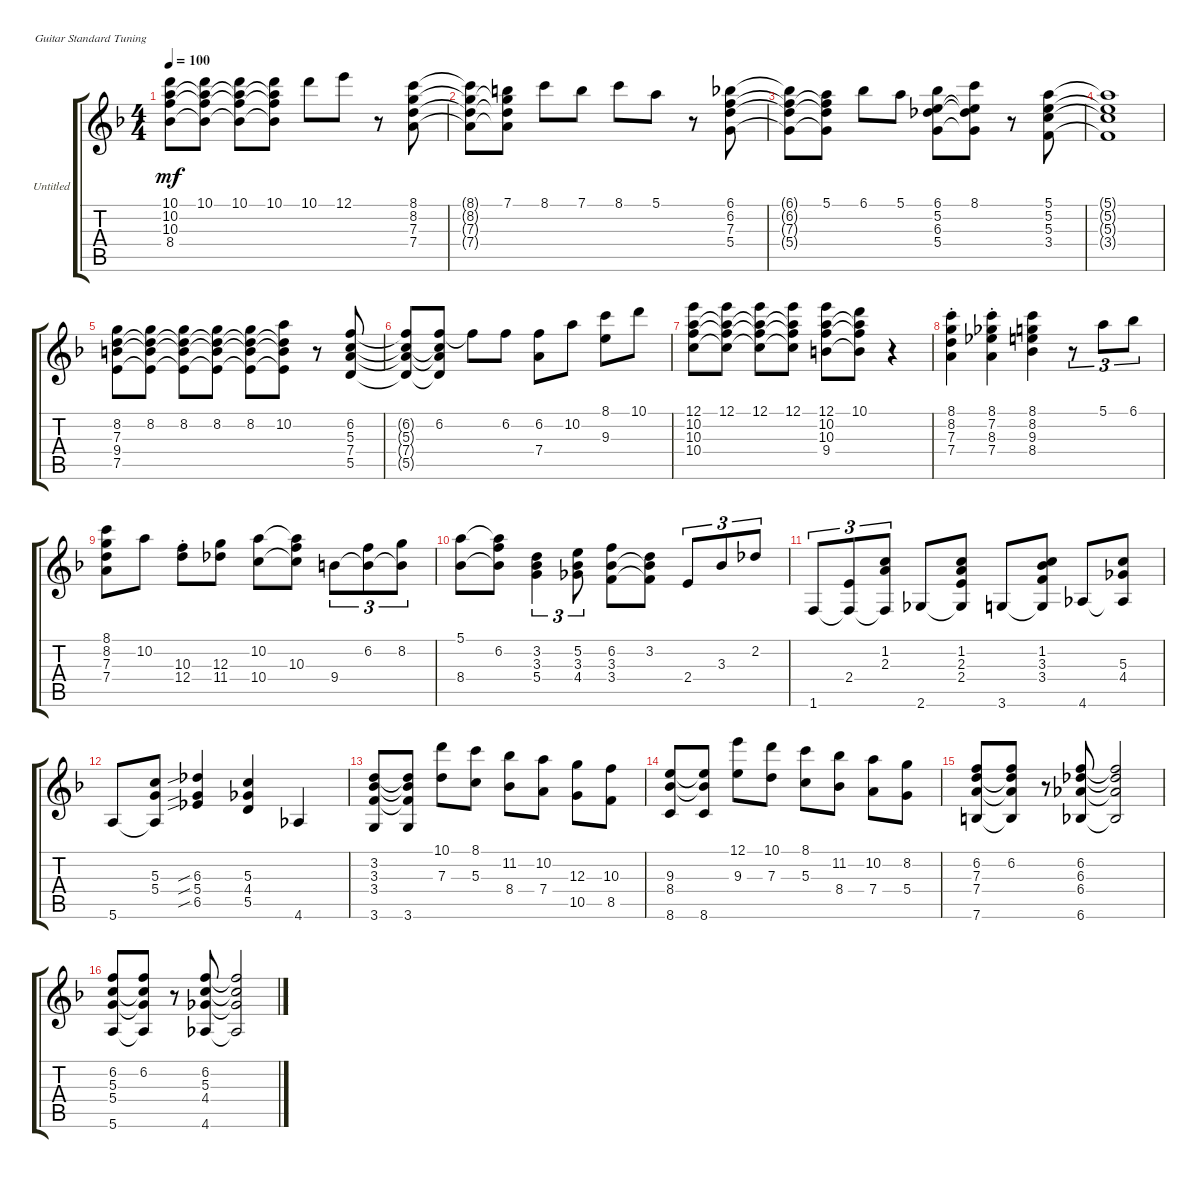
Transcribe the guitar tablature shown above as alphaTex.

\bracketExtendMode groupsimilarinstruments
\firstSystemTrackNameOrientation horizontal
\otherSystemsTrackNameOrientation horizontal
\track ("Untitled" "Untitled") {instrument acousticguitarsteel}
\staff {score tabs}
\tuning (E4 B3 G3 D3 A2 E2)
\ts (4 4)
\tempo 100
\clef g2
\ks f
(10.1 10.2 10.3 8.4).8{dy mf} (10.1 10.2{t} 10.3{t} 8.4{t}).8 (10.1 10.2{t} 10.3{t} 8.4{t}).8 (10.1 10.2{t} 10.3{t} 8.4{t}).8 10.1.8 12.1.8 r.8 (8.1 8.2 7.3 7.4).8 |
(8.1{t} 8.2{t} 7.3{t} 7.4{t}).8 (7.1 8.2{t} 7.3{t} 7.4{t}).8 8.1.8 7.1.8 8.1.8 5.1.8 r.8 (6.1 6.2 7.3 5.4).8 |
(6.1{t} 6.2{t} 7.3{t} 5.4{t}).8 (5.1 6.2{t} 7.3{t} 5.4{t}).8 6.1.8 5.1.8 (6.1 5.2 6.3 5.4).8 (8.1 5.2{t} 6.3{t} 5.4{t}).8 r.8 (5.1 5.2 5.3 3.4).8 |
(5.1{t} 5.2{t} 5.3{t} 3.4{t}).1 |
(8.2 7.3 9.4 7.5).8 (8.2 7.3{t} 9.4{t} 7.5{t}).8 (8.2 7.3{t} 9.4{t} 7.5{t}).8 (8.2 7.3{t} 9.4{t} 7.5{t}).8 (8.2 7.3{t} 9.4{t} 7.5{t}).8 (10.2 7.3{t} 9.4{t} 7.5{t}).8 r.8 (6.2 5.3 7.4 5.5).8 |
(6.2{t} 5.3{t} 7.4{t} 5.5{t}).8 (6.2 5.3{t} 7.4{t} 5.5{t}).8 6.2{t}.8 6.2.8 (6.2 7.4).8 10.2.8 (8.1 9.3).8 10.1.8 |
(12.1 10.2 10.3 10.4).8 (12.1 10.2{t} 10.3{t} 10.4{t}).8 (12.1 10.2{t} 10.3{t} 10.4{t}).8 (12.1 10.2{t} 10.3{t} 10.4{t}).8 (12.1 10.2 10.3 9.4).8 (10.1 10.2{t} 10.3{t} 9.4{t}).8 r.4 |
(8.1{st} 8.2{st} 7.3{st} 7.4{st}).4 (8.1{st} 7.2{st} 8.3{st} 7.4{st}).4 (8.1 8.2 9.3 8.4).4 r.8{tu (3 2)} 5.1.8{tu (3 2)} 6.1.8{tu (3 2)} |
(8.1 8.2 7.3 7.4).8 10.2.8 (10.3{st} 12.4{st}).8 (12.3 11.4).8 (10.2 10.4).8 (10.2{t} 10.3 10.4{t}).8 9.4.8{tu (3 2)} (6.2 9.4{t}).8{tu (3 2)} (8.2 9.4{t}).8{tu (3 2)} |
(5.1 8.4).8 (5.1{t} 6.2 8.4{t}).8 (3.2 3.3 5.4).4{tu (3 2)} (5.2 3.3 4.4).8{tu (3 2)} (6.2 3.3 3.4).8 (3.2 3.3{t} 3.4{t}).8 2.4.8{tu (3 2)} 3.3.8{tu (3 2)} 2.2.8{tu (3 2)} |
1.6.8{tu (3 2)} (2.4 1.6{t}).8{tu (3 2)} (1.2 2.3 1.6{t}).8{tu (3 2)} 2.6.8 (1.2 2.3 2.4 2.6{t}).8 3.6.8 (1.2 3.3 3.4 3.6{t}).8 4.6.8 (5.3 4.4 4.6{t}).8 |
5.6.8 (5.3 5.4 5.6{t}).8 (6.3{sib} 5.4{sib} 6.5{sib}).4 (5.3 4.4 5.5).4 4.6.4 |
(3.2 3.3 3.4 3.6).8 (3.2{t} 3.3{t} 3.4{t} 3.6).8 (10.1 7.3).8 (8.1 5.3).8 (11.2 8.4).8 (10.2 7.4).8 (12.3 10.5).8 (10.3 8.5).8 |
(9.3 8.4 8.6).8 (9.3{t} 8.4{t} 8.6).8 (12.1 9.3).8 (10.1 7.3).8 (8.1 5.3).8 (11.2 8.4).8 (10.2 7.4).8 (8.2 5.4).8 |
(6.2 7.3 7.4 7.6).8 (6.2 7.3{t} 7.4{t} 7.6{t}).8 r.8 (6.2 6.3 6.4 6.6).8 (6.2{t} 6.3{t} 6.4{t} 6.6{t}).2 |
(6.2 5.3 5.4 5.6).8 (6.2 5.3{t} 5.4{t} 5.6{t}).8 r.8 (6.2 5.3 4.4 4.6).8 (6.2{t} 5.3{t} 4.4{t} 4.6{t}).2
